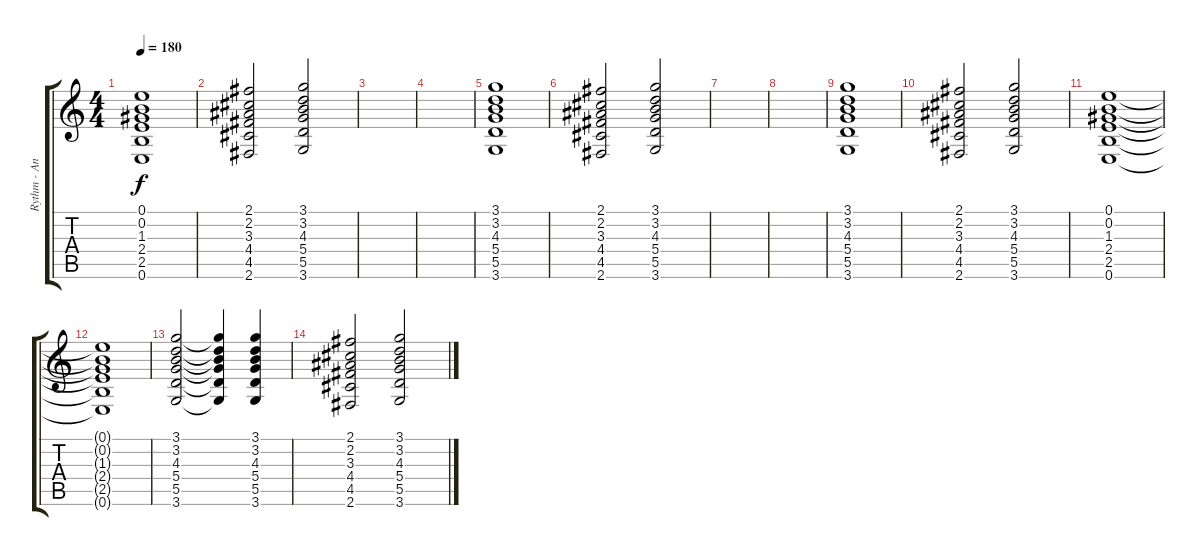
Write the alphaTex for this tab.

\track ("Rythm - Andy" "Rythm - An") {instrument distortionguitar}
\staff {score tabs}
\tuning (E4 B3 G3 D3 A2 E2) {hide}
\ts (4 4)
\tempo 180
\clef g2
\ks c
(0.1{t} 0.2{t} 1.3{t} 2.4{t} 2.5{t} 0.6{t}).1{dy f} |
(2.1 2.2 3.3 4.4 4.5 2.6).2 (3.1 3.2 4.3 5.4 5.5 3.6).2 |
|
|
(3.1 3.2 4.3 5.4 5.5 3.6).1 |
(2.1 2.2 3.3 4.4 4.5 2.6).2 (3.1 3.2 4.3 5.4 5.5 3.6).2 |
|
|
(3.1 3.2 4.3 5.4 5.5 3.6).1 |
(2.1 2.2 3.3 4.4 4.5 2.6).2 (3.1 3.2 4.3 5.4 5.5 3.6).2 |
(0.1 0.2 1.3 2.4 2.5 0.6).1 |
(0.1{t} 0.2{t} 1.3{t} 2.4{t} 2.5{t} 0.6{t}).1 |
(3.1 3.2 4.3 5.4 5.5 3.6).2 (3.1{t} 3.2{t} 4.3{t} 5.4{t} 5.5{t} 3.6{t}).4 (3.1 3.2 4.3 5.4 5.5 3.6).4 |
(2.1 2.2 3.3 4.4 4.5 2.6).2 (3.1 3.2 4.3 5.4 5.5 3.6).2
